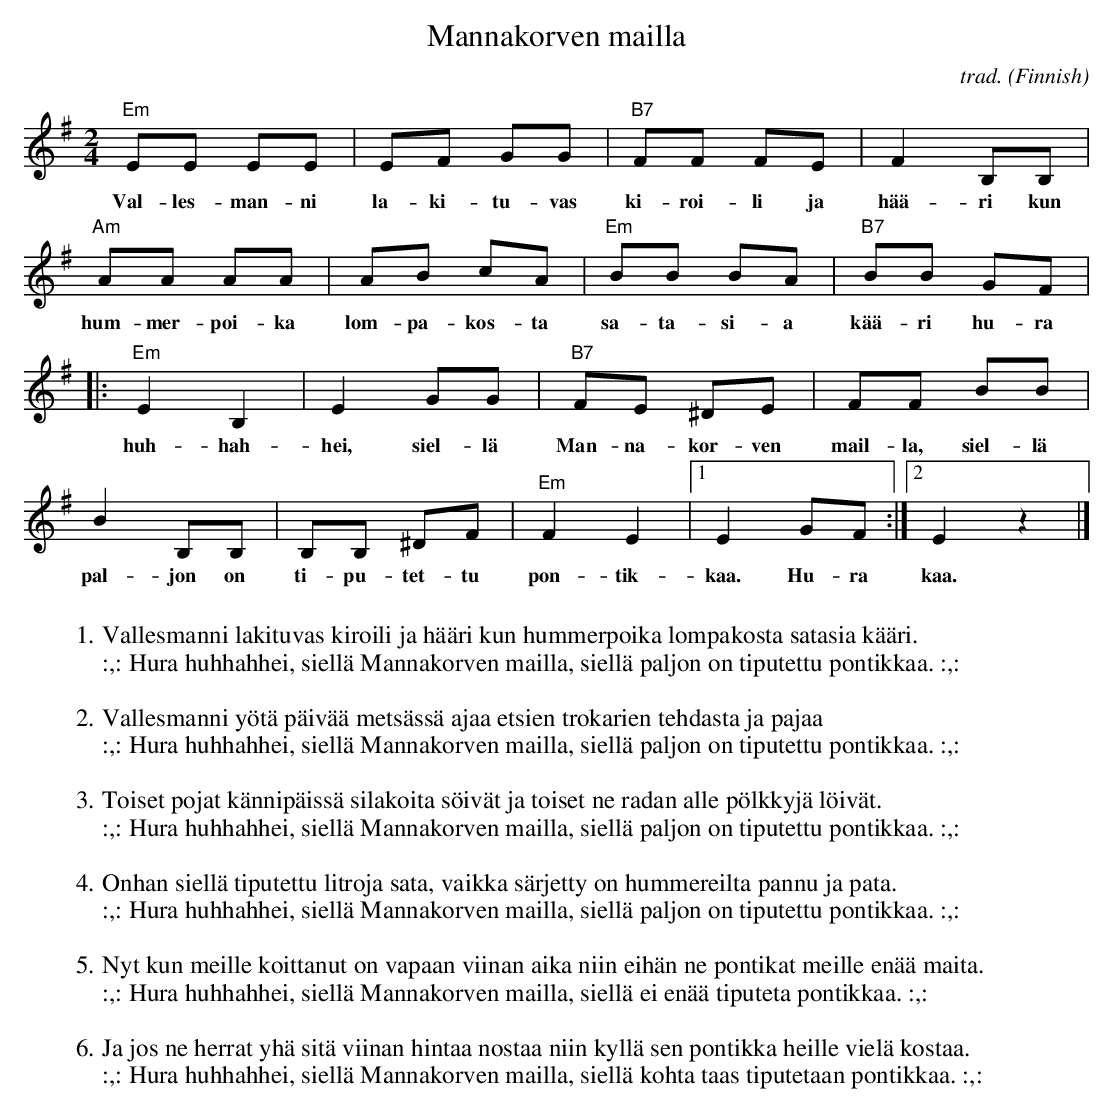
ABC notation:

X:1
T:Mannakorven mailla
C:trad.
O:Finnish
M:2/4
L:1/8
K:E min
"Em" EE EE | EF GG | "B7" FF FE | F2 B,B, |
w:Val-les-man-ni | la-ki-tu-vas | ki-roi-li ja | hää-ri kun |
"Am" AA AA | AB cA | "Em" BB BA | "B7" BB GF |
w:hum-mer-poi-ka | lom-pa-kos-ta | sa-ta-si-a | kää-ri hu-ra |
|: "Em" E2 B,2 | E2 GG | "B7" FE ^DE | FF BB |
w:huh-hah- | hei, siel-lä | Man-na-kor-ven | mail-la, siel-lä |
B2 B,B, | B,B, ^DF | "Em" F2 E2 |[1 E2 GF :|[2 E2 z2 |]
w:pal-jon on | ti-pu-tet-tu | pon-tik- | kaa. Hu-ra | kaa.
W:
W:1.Vallesmanni lakituvas kiroili ja hääri kun hummerpoika lompakosta satasia kääri.
W::,: Hura huhhahhei, siellä Mannakorven mailla, siellä paljon on tiputettu pontikkaa. :,:
W:
W:2.Vallesmanni yötä päivää metsässä ajaa etsien trokarien tehdasta ja pajaa
W::,: Hura huhhahhei, siellä Mannakorven mailla, siellä paljon on tiputettu pontikkaa. :,:
W:
W:3.Toiset pojat kännipäissä silakoita söivät ja toiset ne radan alle pölkkyjä löivät.
W::,: Hura huhhahhei, siellä Mannakorven mailla, siellä paljon on tiputettu pontikkaa. :,:
W:
W:4.Onhan siellä tiputettu litroja sata, vaikka särjetty on hummereilta pannu ja pata.
W::,: Hura huhhahhei, siellä Mannakorven mailla, siellä paljon on tiputettu pontikkaa. :,:
W:
W:5.Nyt kun meille koittanut on vapaan viinan aika niin eihän ne pontikat meille enää maita.
W::,: Hura huhhahhei, siellä Mannakorven mailla, siellä ei enää tiputeta pontikkaa. :,:
W:
W:6.Ja jos ne herrat yhä sitä viinan hintaa nostaa niin kyllä sen pontikka heille vielä kostaa.
W::,: Hura huhhahhei, siellä Mannakorven mailla, siellä kohta taas tiputetaan pontikkaa. :,:
